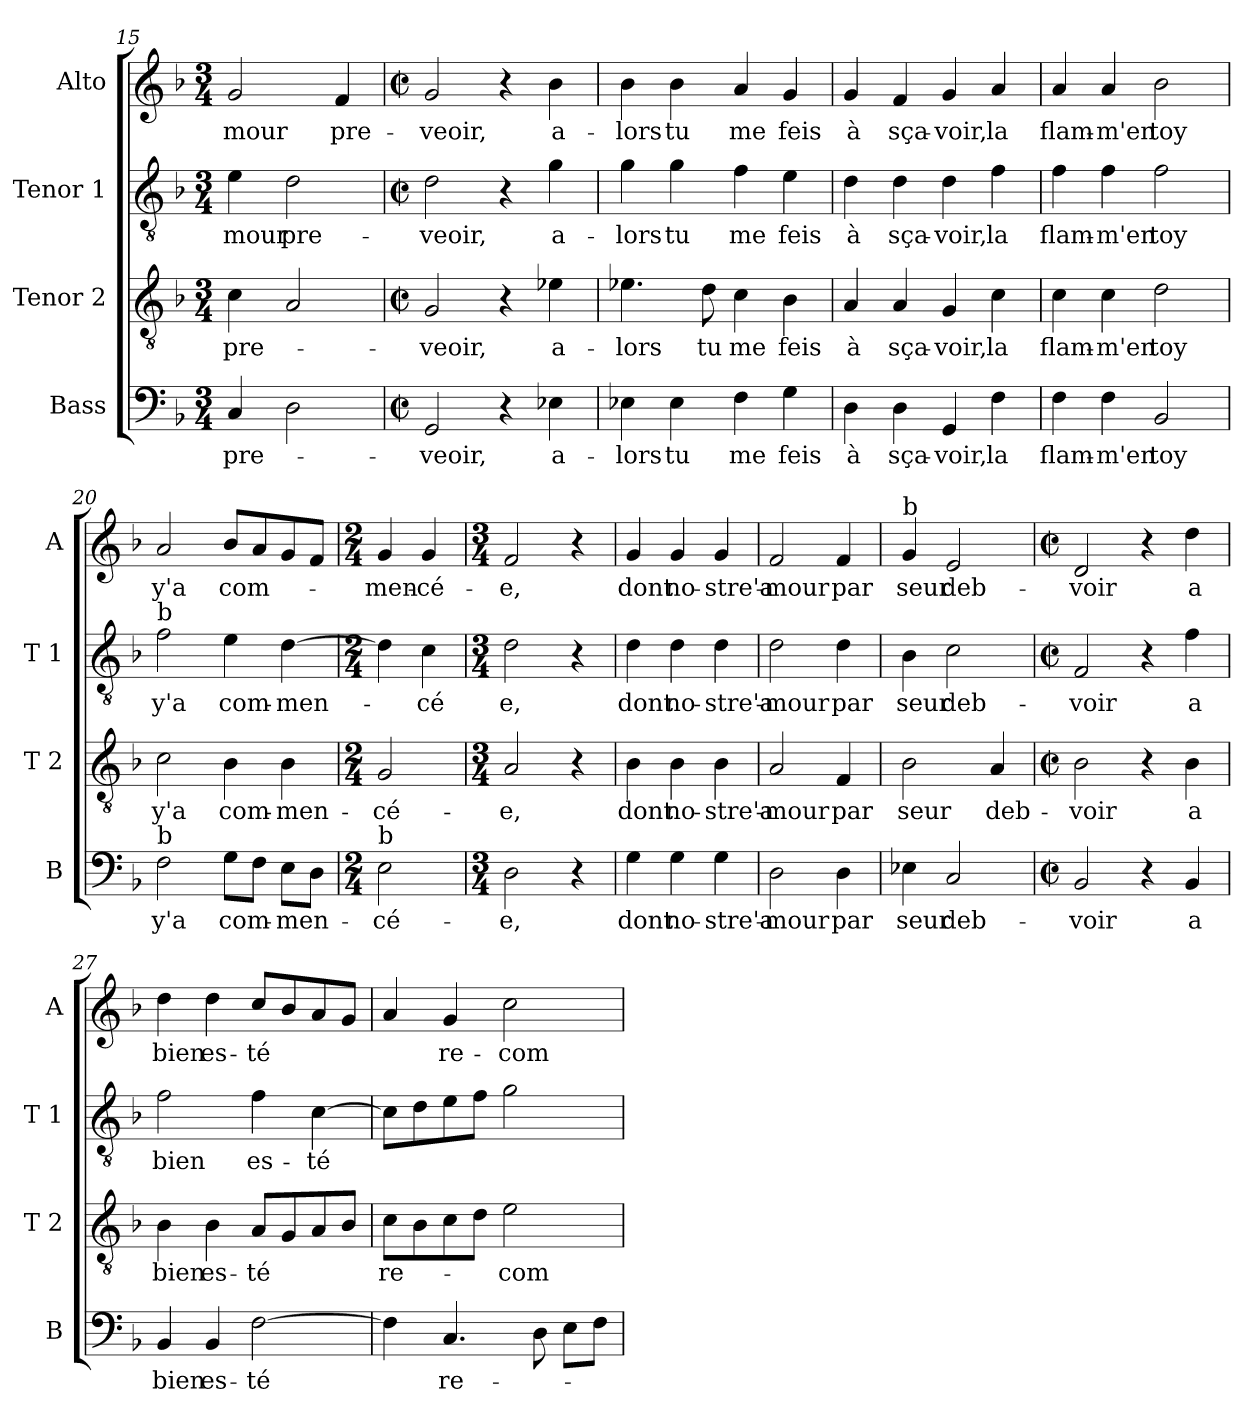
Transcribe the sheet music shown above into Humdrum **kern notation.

**kern	**text	**kern	**text	**kern	**text	**kern	**text
*part4	*part4	*part3	*part3	*part2	*part2	*part1	*part1
*staff4	*staff4	*staff3	*staff3	*staff2	*staff2	*staff1	*staff1
*I"Bass	*	*I"Tenor 2	*	*I"Tenor 1	*	*I"Alto	*
*I'B	*	*I'T 2	*	*I'T 1	*	*I'A	*
*clefF4	*	*clefGv2	*	*clefGv2	*	*clefG2	*
*k[b-]	*	*k[b-]	*	*k[b-]	*	*k[b-]	*
*F:	*	*F:	*	*F:	*	*F:	*
*M3/4	*	*M3/4	*	*M3/4	*	*M3/4	*
=15	=15	=15	=15	=15	=15	=15	=15
!	!LO:LY:b	!	!LO:LY:b	!	!LO:LY:b	!	!LO:LY:b
4C/	pre-	4c\	pre-	4e\	-mour	2g/	-mour
!	!	!	!	!	!LO:LY:b	!	!
2D\	.	2A/	.	2d\	pre-	.	.
!	!	!	!	!	!	!	!LO:LY:b
.	.	.	.	.	.	4f/	pre-
=16	=16	=16	=16	=16	=16	=16	=16
*M2/2	*	*M2/2	*	*M2/2	*	*M2/2	*
*met(c|)	*	*met(c|)	*	*met(c|)	*	*met(c|)	*
!	!LO:LY:b	!	!LO:LY:b	!	!LO:LY:b	!	!LO:LY:b
2GG/	-veoir,	2G/	-veoir,	2d\	-veoir,	2g/	-veoir,
4r	.	4r	.	4r	.	4r	.
!	!LO:LY:b	!	!LO:LY:b	!	!LO:LY:b	!	!LO:LY:b
4E-X\	a-	4e-X\	a-	4g\	a-	4b-\	a-
=17	=17	=17	=17	=17	=17	=17	=17
!	!LO:LY:b	!	!LO:LY:b	!	!LO:LY:b	!	!LO:LY:b
4E-X\	-lors	4.e-X\	-lors	4g\	-lors	4b-\	-lors
!	!LO:LY:b	!	!	!	!LO:LY:b	!	!LO:LY:b
4E-\	tu	.	.	4g\	tu	4b-\	tu
!	!	!	!LO:LY:b	!	!	!	!
.	.	8d\	tu	.	.	.	.
!	!LO:LY:b	!	!LO:LY:b	!	!LO:LY:b	!	!LO:LY:b
4F\	me	4c\	me	4f\	me	4a/	me
!	!LO:LY:b	!	!LO:LY:b	!	!LO:LY:b	!	!LO:LY:b
4G\	feis	4B-\	feis	4e\	feis	4g/	feis
!!LO:LB:g=z
=18	=18	=18	=18	=18	=18	=18	=18
!	!LO:LY:b	!	!LO:LY:b	!	!LO:LY:b	!	!LO:LY:b
4D\	à	4A/	à	4d\	à	4g/	à
!	!LO:LY:b	!	!LO:LY:b	!	!LO:LY:b	!	!LO:LY:b
4D\	sça-	4A/	sça-	4d\	sça-	4f/	sça-
!	!LO:LY:b	!	!LO:LY:b	!	!LO:LY:b	!	!LO:LY:b
4GG/	-voir,	4G/	-voir,	4d\	-voir,	4g/	-voir,
!	!LO:LY:b	!	!LO:LY:b	!	!LO:LY:b	!	!LO:LY:b
4F\	la	4c\	la	4f\	la	4a/	la
=19	=19	=19	=19	=19	=19	=19	=19
!	!LO:LY:b	!	!LO:LY:b	!	!LO:LY:b	!	!LO:LY:b
4F\	flam-	4c\	flam-	4f\	flam-	4a/	flam-
!	!LO:LY:b	!	!LO:LY:b	!	!LO:LY:b	!	!LO:LY:b
4F\	-m'en	4c\	-m'en	4f\	-m'en	4a/	-m'en
!	!LO:LY:b	!	!LO:LY:b	!	!LO:LY:b	!	!LO:LY:b
2BB-/	toy	2d\	toy	2f\	toy	2b-\	toy
=20	=20	=20	=20	=20	=20	=20	=20
!	!	!	!	!LO:TX:a:t=b	!	!	!
!LO:TX:a:t=b	!	!	!	!	!	!	!
!	!LO:LY:b	!	!LO:LY:b	!	!LO:LY:b	!	!LO:LY:b
2F\	y'a	2c\	y'a	2f\	y'a	2a/	y'a
!	!LO:LY:b	!	!LO:LY:b	!	!LO:LY:b	!	!LO:LY:b
8G\L	com-	4B-\	com-	4e\	com-	8b-/L	com-
8F\J	.	.	.	.	.	8a/	.
!	!LO:LY:b	!	!LO:LY:b	!	!LO:LY:b	!	!
8E\L	-men-	4B-\	-men-	[4d\	-men-	8g/	.
8D\J	.	.	.	.	.	8f/J	.
=21	=21	=21	=21	=21	=21	=21	=21
*M2/4	*	*M2/4	*	*M2/4	*	*M2/4	*
!LO:TX:a:t=b	!	!	!	!	!	!	!
!	!LO:LY:b	!	!LO:LY:b	!	!	!	!LO:LY:b
2E\	-cé-	2G/	-cé-	4d\]	.	4g/	-men-
!	!	!	!	!	!LO:LY:b	!	!LO:LY:b
.	.	.	.	4c\	-cé	4g/	-cé-
=22	=22	=22	=22	=22	=22	=22	=22
*M3/4	*	*M3/4	*	*M3/4	*	*M3/4	*
!	!LO:LY:b	!	!LO:LY:b	!	!LO:LY:b	!	!LO:LY:b
2D\	-e,	2A/	-e,	2d\	e,	2f/	-e,
4r	.	4r	.	4r	.	4r	.
!!LO:LB:g=z
=23	=23	=23	=23	=23	=23	=23	=23
!	!LO:LY:b	!	!LO:LY:b	!	!LO:LY:b	!	!LO:LY:b
4G\	dont	4B-\	dont	4d\	dont	4g/	dont
!	!LO:LY:b	!	!LO:LY:b	!	!LO:LY:b	!	!LO:LY:b
4G\	no-	4B-\	no-	4d\	no-	4g/	no-
!	!LO:LY:b	!	!LO:LY:b	!	!LO:LY:b	!	!LO:LY:b
4G\	-stre'a-	4B-\	-stre'a-	4d\	-stre'a-	4g/	-stre'a-
=24	=24	=24	=24	=24	=24	=24	=24
!	!LO:LY:b	!	!LO:LY:b	!	!LO:LY:b	!	!LO:LY:b
2D\	-mour	2A/	-mour	2d\	-mour	2f/	-mour
!	!LO:LY:b	!	!LO:LY:b	!	!LO:LY:b	!	!LO:LY:b
4D\	par	4F/	par	4d\	par	4f/	par
=25	=25	=25	=25	=25	=25	=25	=25
!	!	!	!	!	!	!LO:TX:a:t=b	!
!	!LO:LY:b	!	!LO:LY:b	!	!LO:LY:b	!	!LO:LY:b
4E-X\	seur	2B-\	seur	4B-\	seur	4g/	seur
!	!LO:LY:b	!	!	!	!LO:LY:b	!	!LO:LY:b
2C/	deb-	.	.	2c\	deb-	2e/	deb-
!	!	!	!LO:LY:b	!	!	!	!
.	.	4A/	deb-	.	.	.	.
=26	=26	=26	=26	=26	=26	=26	=26
*M2/2	*	*M2/2	*	*M2/2	*	*M2/2	*
*met(c|)	*	*met(c|)	*	*met(c|)	*	*met(c|)	*
!	!LO:LY:b	!	!LO:LY:b	!	!LO:LY:b	!	!LO:LY:b
2BB-/	-voir	2B-\	-voir	2F/	-voir	2d/	-voir
4r	.	4r	.	4r	.	4r	.
!	!LO:LY:b	!	!LO:LY:b	!	!LO:LY:b	!	!LO:LY:b
4BB-/	a	4B-\	a	4f\	a	4dd\	a
=27	=27	=27	=27	=27	=27	=27	=27
!	!LO:LY:b	!	!LO:LY:b	!	!LO:LY:b	!	!LO:LY:b
4BB-/	bien	4B-\	bien	2f\	bien	4dd\	bien
!	!LO:LY:b	!	!LO:LY:b	!	!	!	!LO:LY:b
4BB-/	es-	4B-\	es-	.	.	4dd\	es-
!	!LO:LY:b	!	!LO:LY:b	!	!LO:LY:b	!	!LO:LY:b
[2F\	-té	8A/L	-té	4f\	es-	8cc/L	-té
.	.	8G/	.	.	.	8b-/	.
!	!	!	!	!	!LO:LY:b	!	!
.	.	8A/	.	[4c\	-té	8a/	.
.	.	8B-/J	.	.	.	8g/J	.
!!LO:PB:g=z
=28	=28	=28	=28	=28	=28	=28	=28
!	!	!	!LO:LY:b	!	!	!	!
4F\]	.	8c\L	re-	8c\L]	.	4a/	.
.	.	8B-\	.	8d\	.	.	.
!	!LO:LY:b	!	!	!	!	!	!LO:LY:b
4.C/	re-	8c\	.	8e\	.	4g/	re-
.	.	8d\J	.	8f\J	.	.	.
!	!	!	!LO:LY:b	!	!	!	!LO:LY:b
.	.	2e\	-com-	2g\	.	2cc\	-com-
8D\	.	.	.	.	.	.	.
8E\L	.	.	.	.	.	.	.
8F\J	.	.	.	.	.	.	.
=	=	=	=	=	=	=	=
*-	*-	*-	*-	*-	*-	*-	*-
